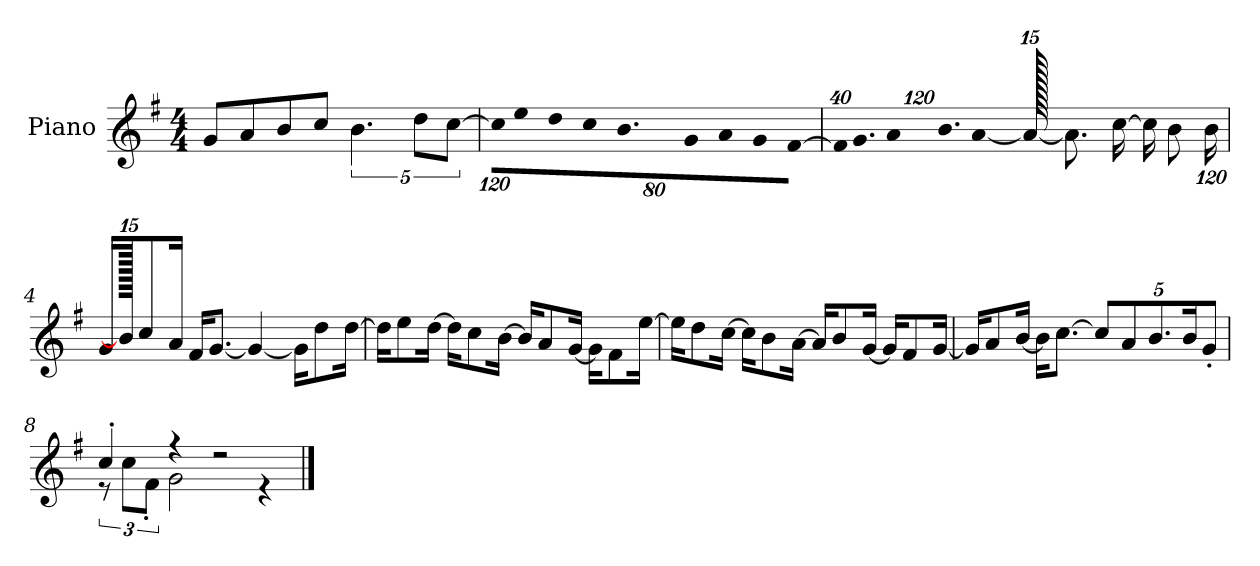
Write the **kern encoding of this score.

**kern
*part1
*staff1
*I"Piano
*I'P-no
*clefG2
*k[f#]
*M4/4
*MM90
=1
8g/L
8a/
8b/
8cc/J
5.b\
10dd\L
[10cc\J
=2
*Xbrackettup
!LO:N:vis=16
1920%107cc\KL]
!LO:N:vis=8
640%71ee\
!LO:N:vis=8
640%71dd\
!LO:N:vis=8
640%71cc\
9.b\
!LO:N:vis=8
640%71g\
!LO:N:vis=8
640%71a\
!LO:N:vis=8
640%71g\
!LO:N:vis=8
[640%71f#\J
=3
!LO:N:vis=32
640%23f#/KLL]
!LO:N:vis=16.
960%103g/J
!LO:N:vis=8
960%137a/
!LO:N:vis=16.
960%103b/L
[384%41a/J
1920a/_
8.a\L]
[16cc\Jk
16cc\KL]
8b\
[1920%119b\Jk
=4
16g/KL
1920b\]
8cc/
16a/Jk
16f#/KL
[8.g/J
4g/_
16g\KL]
8dd\
[16dd\Jk
!!LO:LB:g=z
=5
16dd\KL]
8ee\
[16dd\Jk
16dd\KL]
8cc\
[16b\Jk
16b/KL]
8a/
[16g/Jk
16g\KL]
8f#\
[16ee\Jk
=6
16ee\KL]
8dd\
[16cc\Jk
16cc\KL]
8b\
[16a\Jk
16a/KL]
8b/
[16g/Jk
16g/KL]
8f#/
[16g/Jk
=7
16g/KL]
8a/
[16b/Jk
16b\KL]
[8.cc\J
10cc/L]
10a/
10.b/
20b/K
10g'/J
=8
*^
*	*brackettup
4cc'/	12r
.	12cc\L
.	12f#'\J
4r	2g\
2r	.
.	4r
*v	*v
==
*-
